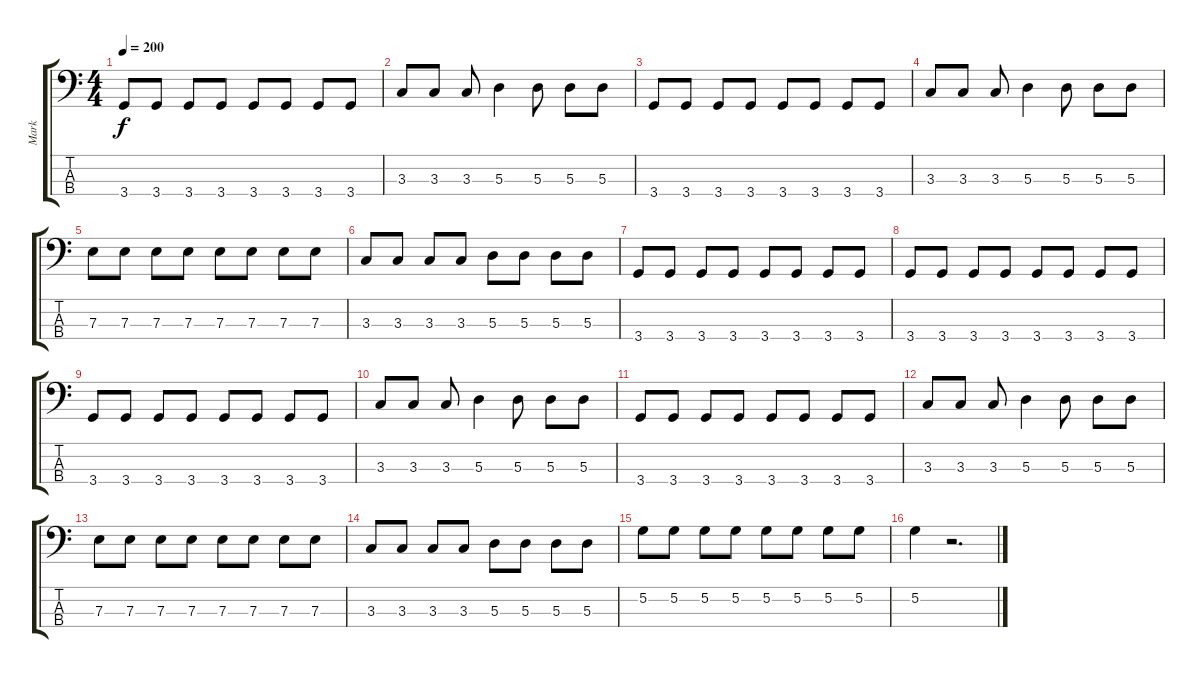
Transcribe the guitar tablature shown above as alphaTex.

\track ("Mark" "Mark") {instrument electricbasspick}
\staff {score tabs}
\tuning (G2 D2 A1 E1) {hide}
\ts (4 4)
\tempo 200
\clef f4
\ks c
3.4.8{dy f} 3.4.8 3.4.8 3.4.8 3.4.8 3.4.8 3.4.8 3.4.8 |
3.3.8 3.3.8 3.3.8 5.3.4 5.3.8 5.3.8 5.3.8 |
3.4.8 3.4.8 3.4.8 3.4.8 3.4.8 3.4.8 3.4.8 3.4.8 |
3.3.8 3.3.8 3.3.8 5.3.4 5.3.8 5.3.8 5.3.8 |
7.3.8 7.3.8 7.3.8 7.3.8 7.3.8 7.3.8 7.3.8 7.3.8 |
3.3.8 3.3.8 3.3.8 3.3.8 5.3.8 5.3.8 5.3.8 5.3.8 |
3.4.8 3.4.8 3.4.8 3.4.8 3.4.8 3.4.8 3.4.8 3.4.8 |
3.4.8 3.4.8 3.4.8 3.4.8 3.4.8 3.4.8 3.4.8 3.4.8 |
3.4.8 3.4.8 3.4.8 3.4.8 3.4.8 3.4.8 3.4.8 3.4.8 |
3.3.8 3.3.8 3.3.8 5.3.4 5.3.8 5.3.8 5.3.8 |
3.4.8 3.4.8 3.4.8 3.4.8 3.4.8 3.4.8 3.4.8 3.4.8 |
3.3.8 3.3.8 3.3.8 5.3.4 5.3.8 5.3.8 5.3.8 |
7.3.8 7.3.8 7.3.8 7.3.8 7.3.8 7.3.8 7.3.8 7.3.8 |
3.3.8 3.3.8 3.3.8 3.3.8 5.3.8 5.3.8 5.3.8 5.3.8 |
5.2.8 5.2.8 5.2.8 5.2.8 5.2.8 5.2.8 5.2.8 5.2.8 |
5.2.4 r.2{d}
